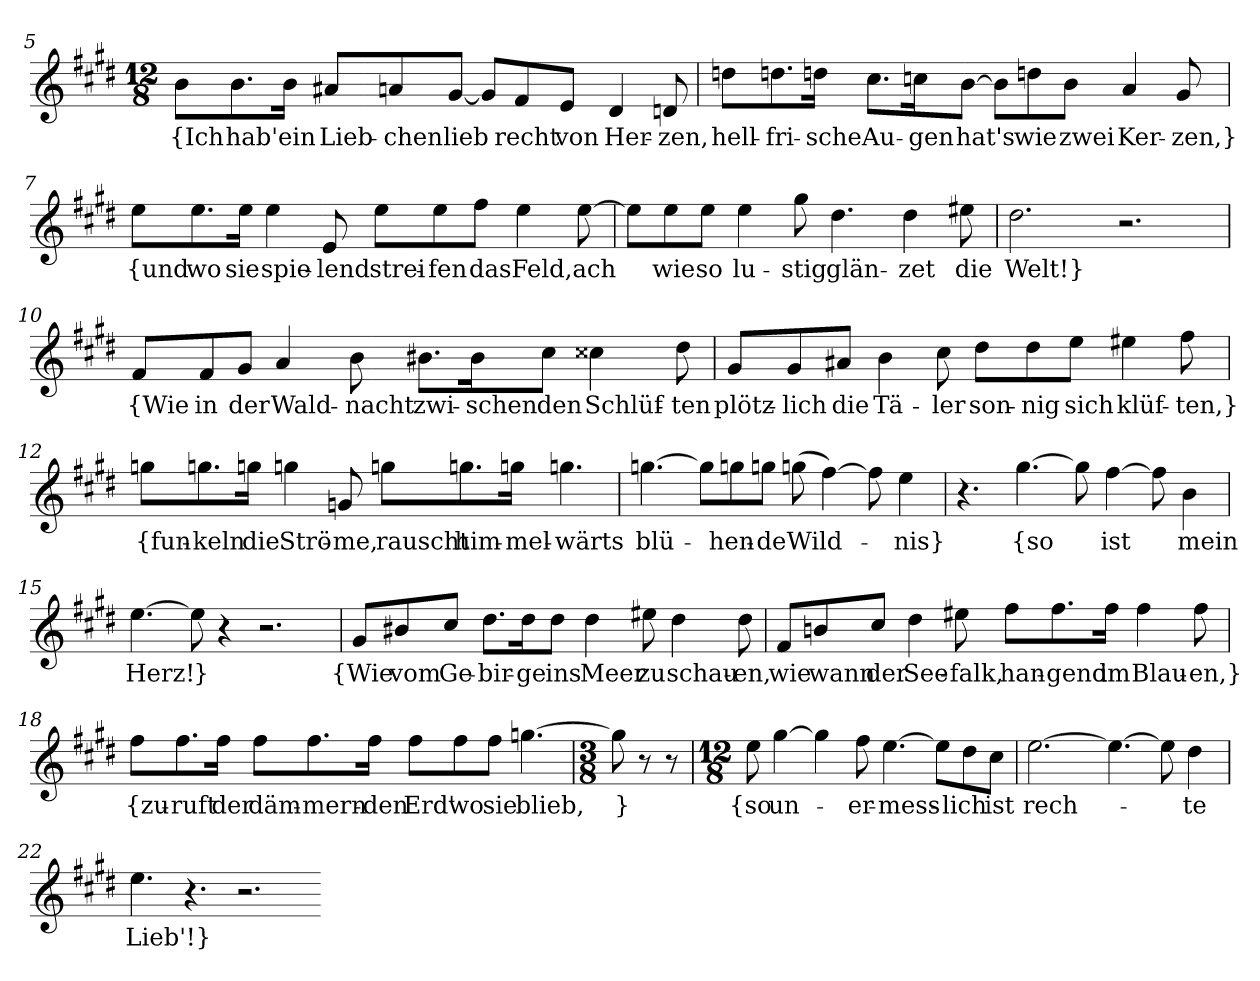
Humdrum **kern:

**kern	**text
*part1	*part1
*staff1	*staff1
*clefG2	*
*k[f#c#g#d#]	*
*M12/8	*
=5	=5
8b\L	{Ich
8.b\	hab'
16b\Jk	ein
8a#X/L	Lieb-
8an/	-chen
[8g#/J	lieb
8g#/L]	.
8f#/	recht
8e/J	von
4d#	Her-
8dn	-zen,
=6	=6
8ddn\L	hell-
8.ddn\	-fri-
16ddn\Jk	-sche
8.cc#\L	Au-
16ccn\K	-gen
[8b\J	hat's
8b\L]	.
8ddn\	wie
8b\J	zwei
4a	Ker-
8g#	-zen,}
=7	=7
8ee\L	{und
8.ee\	wo
16ee\Jk	sie
4ee	spie-
8e	-lend
8ee\L	strei-
8ee\	-fen
8ff#\J	das
4ee	Feld,
[8ee	ach
=8	=8
8ee\L]	.
8ee\	wie
8ee\J	so
4ee	lu-
8gg#	-stig
4.dd#	glän-
4dd#	-zet
8ee#X	die
=9	=9
2.dd#	Welt!}
2.r	.
=10	=10
8f#/L	{Wie
8f#/	in
8g#/J	der
4a	Wald-
8b	-nacht
8.b#X\L	zwi-
16b#\K	-schen
8cc#\J	den
4cc##X	Schlüf-
8dd#	-ten
=11	=11
8g#/L	plötz-
8g#/	-lich
8a#X/J	die
4b	Tä-
8cc#	-ler
8dd#\L	son-
8dd#\	-nig
8ee\J	sich
4ee#X	klüf-
8ff#	-ten,}
=12	=12
8ggn\L	{fun-
8.ggn\	-keln
16ggn\Jk	die
4ggn	Strö-
8gn	-me,
8ggn\L	rauscht
8.ggn\	him-
16ggn\Jk	-mel-
4.ggn	-wärts
=13	=13
[4.ggn	blü-
8ggn\L]	.
8ggn\	-hen-
8ggn\J	-de
(8ggn	Wild-
[4ff#)	.
8ff#]	.
4ee	-nis}
=14	=14
4.r	.
[4.gg#	{so
8gg#]	.
[4ff#	ist
8ff#]	.
4b	mein
=15	=15
[4.ee	Herz!
8ee]	}
4r	.
2.r	.
=16	=16
8g#/L	{Wie
8b#X/	vom
8cc#/J	Ge-
8.dd#\L	-bir-
16dd#\K	-ge
8dd#\J	ins
4dd#	Meer
8ee#X	zu
4dd#	schau-
8dd#	-en,
=17	=17
8f#/L	wie
8bn/	wann
8cc#/J	der
4dd#	See-
8ee#X	-falk,
8ff#\L	han-
8.ff#\	-gend
16ff#\Jk	im
4ff#	Blau-
8ff#	-en,}
=18	=18
8ff#\L	{zu-
8.ff#\	-ruft
16ff#\Jk	der
8ff#\L	däm-
8.ff#\	-mern-
16ff#\Jk	-den
8ff#\L	Erd'
8ff#\	wo
8ff#\J	sie
[4.ggn	blieb,
=19	=19
*M3/8	*
8ggn]	}
8r	.
8r	.
=20	=20
*M12/8	*
8ee	{so
[4gg#	un-
4gg#]	.
8ff#	-er-
[4.ee	-mess-
8ee\L]	.
8dd#\	-lich
8cc#\J	ist
=21	=21
[2.ee	rech-
4.ee_	.
8ee]	.
4dd#	-te
=22	=22
4.ee	Lieb'!}
4.r	.
2.r	.
=-	=-
*-	*-
